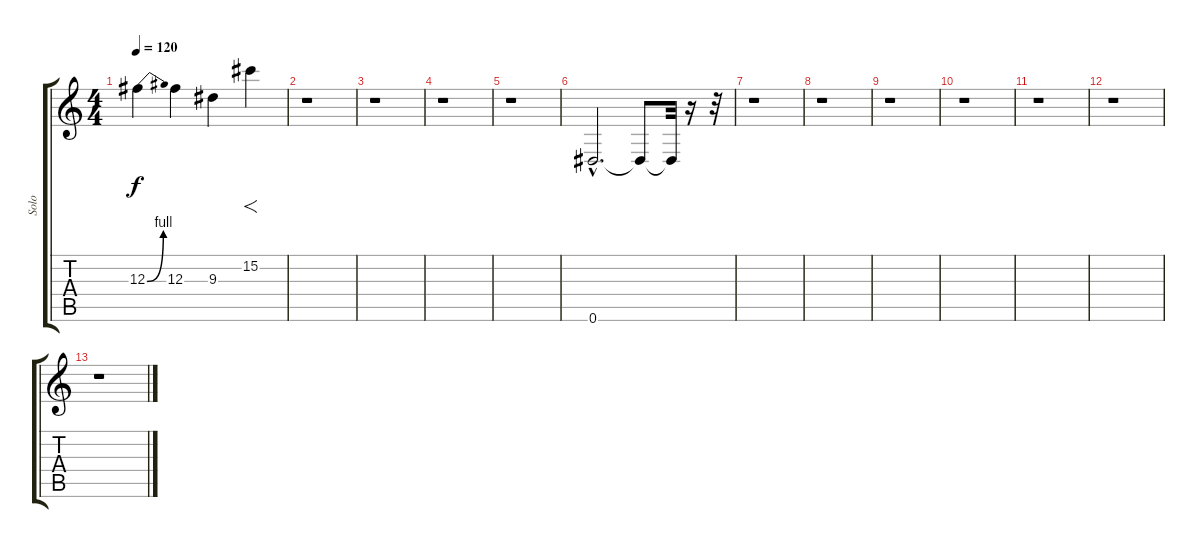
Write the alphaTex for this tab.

\track ("Solo" "Solo") {instrument distortionguitar}
\staff {score tabs}
\tuning (Eb4 Bb3 Gb3 Db3 Ab2 Eb2) {hide}
\ts (4 4)
\tempo 120
\clef g2
\ks c
12.3{be (bend 0 0 60 4)}.4{dy f} 12.3.4 9.3.4 15.2.4{f} |
r.1 |
r.1 |
r.1 |
r.1 |
0.6{hac}.2{d} 0.6{t}.8 0.6{t}.32 r.16 r.32 |
r.1 |
r.1 |
r.1 |
r.1 |
r.1 |
r.1 |
r.1
